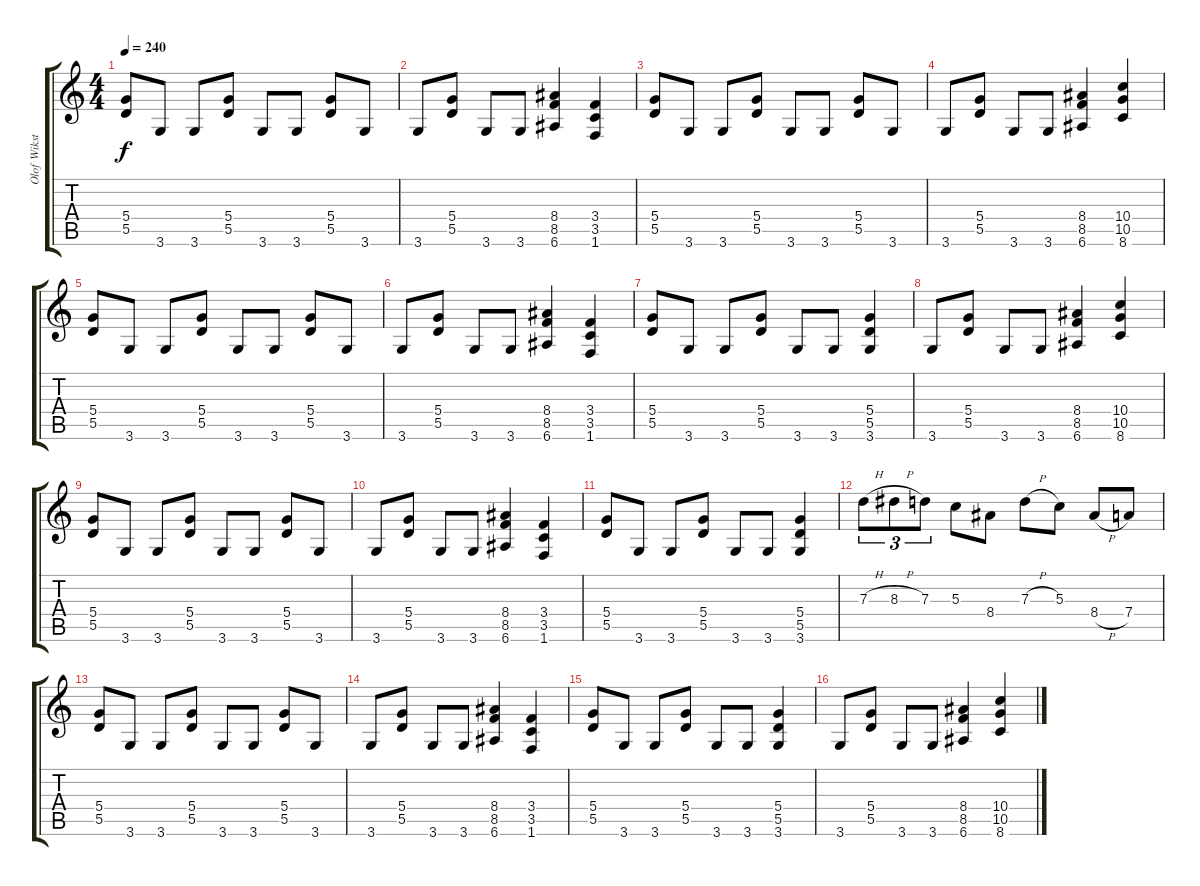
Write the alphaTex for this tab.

\track ("Olof Wikstrand" "Olof Wikst") {instrument overdrivenguitar}
\staff {score tabs}
\tuning (E4 B3 G3 D3 A2 E2) {hide}
\ts (4 4)
\tempo 240
\clef g2
\ks c
(5.4 5.5).8{dy f} 3.6.8 3.6.8 (5.4 5.5).8 3.6.8 3.6.8 (5.4 5.5).8 3.6.8 |
3.6.8 (5.4 5.5).8 3.6.8 3.6.8 (8.4 8.5 6.6).4 (3.4 3.5 1.6).4 |
(5.4 5.5).8 3.6.8 3.6.8 (5.4 5.5).8 3.6.8 3.6.8 (5.4 5.5).8 3.6.8 |
3.6.8 (5.4 5.5).8 3.6.8 3.6.8 (8.4 8.5 6.6).4 (10.4 10.5 8.6).4 |
(5.4 5.5).8 3.6.8 3.6.8 (5.4 5.5).8 3.6.8 3.6.8 (5.4 5.5).8 3.6.8 |
3.6.8 (5.4 5.5).8 3.6.8 3.6.8 (8.4 8.5 6.6).4 (3.4 3.5 1.6).4 |
(5.4 5.5).8 3.6.8 3.6.8 (5.4 5.5).8 3.6.8 3.6.8 (5.4 5.5 3.6).4 |
3.6.8 (5.4 5.5).8 3.6.8 3.6.8 (8.4 8.5 6.6).4 (10.4 10.5 8.6).4 |
(5.4 5.5).8 3.6.8 3.6.8 (5.4 5.5).8 3.6.8 3.6.8 (5.4 5.5).8 3.6.8 |
3.6.8 (5.4 5.5).8 3.6.8 3.6.8 (8.4 8.5 6.6).4 (3.4 3.5 1.6).4 |
(5.4 5.5).8 3.6.8 3.6.8 (5.4 5.5).8 3.6.8 3.6.8 (5.4 5.5 3.6).4 |
7.3{h}.8{tu (3 2)} 8.3{h}.8{tu (3 2)} 7.3.8{tu (3 2)} 5.3.8 8.4.8 7.3{h}.8 5.3.8 8.4{h}.8 7.4.8 |
(5.4 5.5).8 3.6.8 3.6.8 (5.4 5.5).8 3.6.8 3.6.8 (5.4 5.5).8 3.6.8 |
3.6.8 (5.4 5.5).8 3.6.8 3.6.8 (8.4 8.5 6.6).4 (3.4 3.5 1.6).4 |
(5.4 5.5).8 3.6.8 3.6.8 (5.4 5.5).8 3.6.8 3.6.8 (5.4 5.5 3.6).4 |
3.6.8 (5.4 5.5).8 3.6.8 3.6.8 (8.4 8.5 6.6).4 (10.4 10.5 8.6).4
